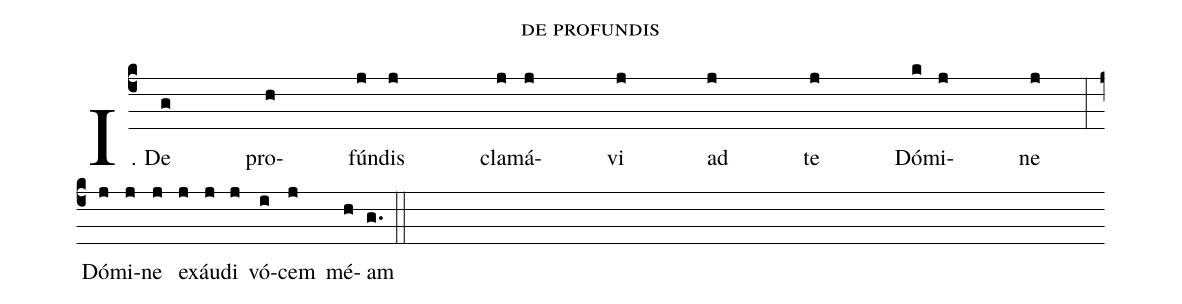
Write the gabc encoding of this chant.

name: de profundis;
%%
(c4) I. De(g) pro(h)fún(j)dis(j) cla(j)má(j)vi(j) ad(j) te(j) Dó(k)mi(j)ne(j) (:) (z) Dó(j)mi(j)ne(j) ex(j)áu(j)di(j) vó(i)cem(j) mé(h)am(g.) (::) (/[40])
